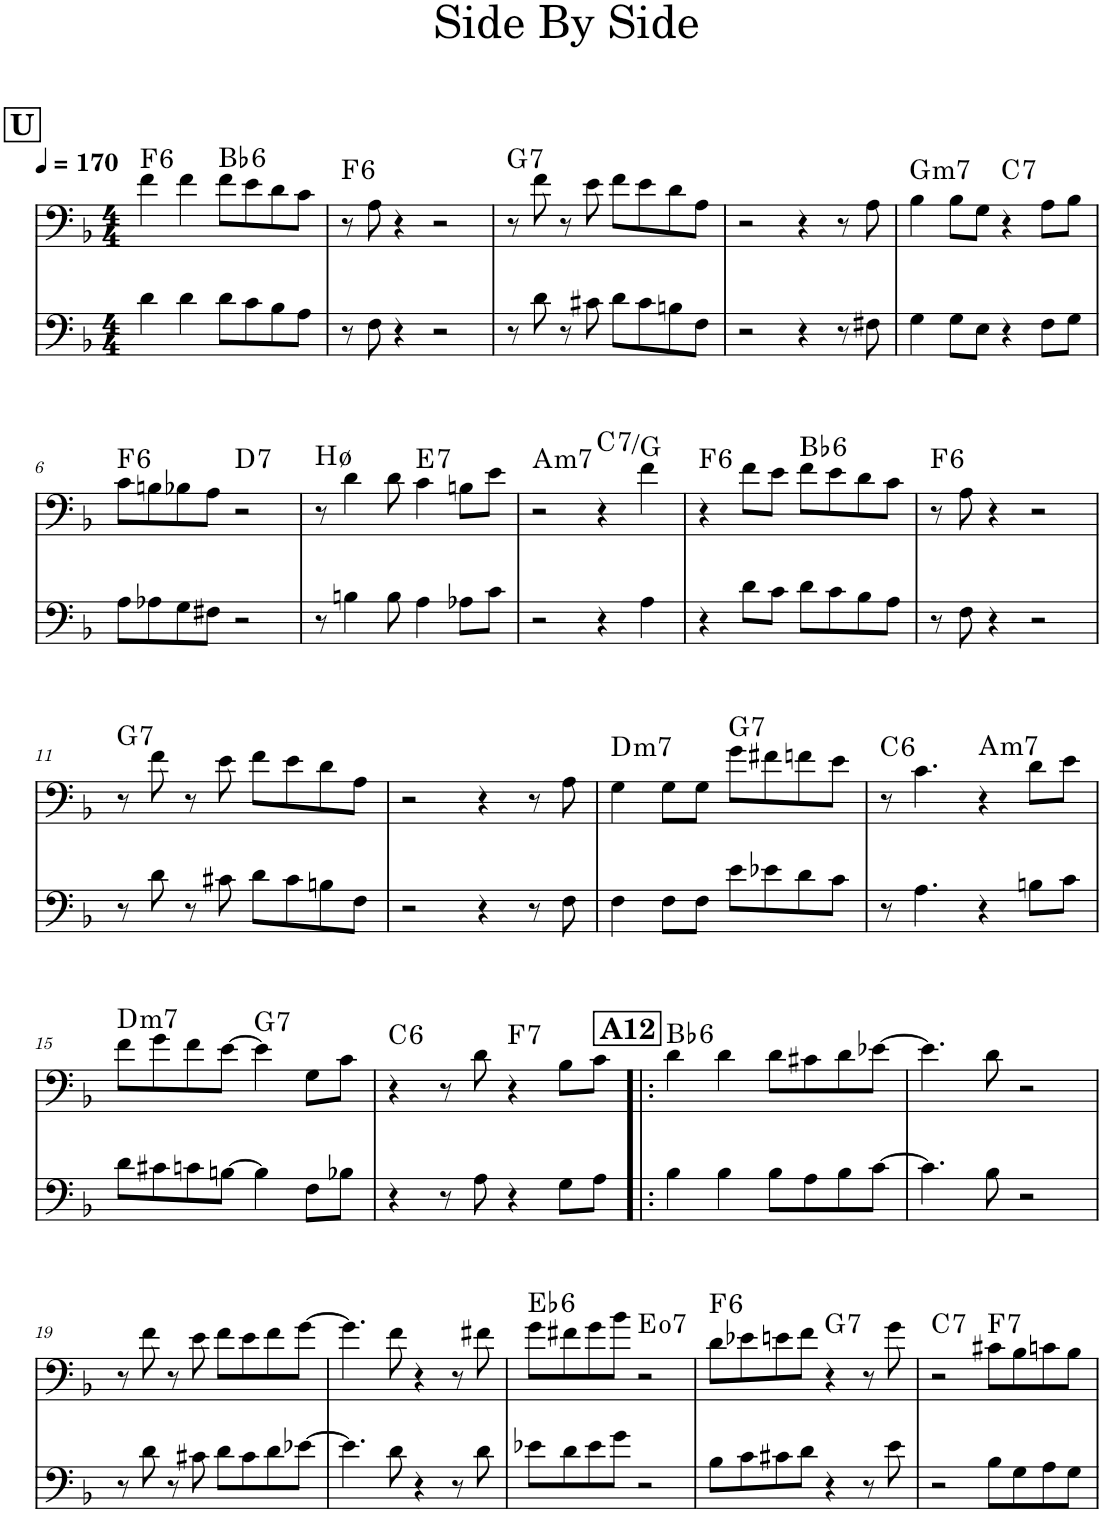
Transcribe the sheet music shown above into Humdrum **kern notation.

**kern	**kern	**harte
*part2	*part1	*part1
*staff2	*staff1	*
*I"Piano	*I"Piano, melodija	*
*I'Pno	*I'Pno	*
*clefF4	*clefF4	*
*k[b-]	*k[b-]	*
*M4/4	*M4/4	*
*MM170	*MM170	*
!!LO:REH:place=s1:a:B:cj:fs=14:t=U
=1	=1	=1
!	!	!LO:H:kt=6
4d\	4f\	F:maj6
4d\	4f\	.
!	!	!LO:H:kt=6
8d\L	8f\L	Bb:maj6
8c\	8e\	.
8B-\	8d\	.
8A\J	8c\J	.
=2	=2	=2
!	!	!LO:H:kt=6
8r	8r	F:maj6
8F\	8A\	.
4r	4r	.
2r	2r	.
=3	=3	=3
!	!	!LO:H:kt=7
8r	8r	G:7
8d\	8f\	.
8r	8r	.
8c#X\	8e\	.
8d\L	8f\L	.
8c#\	8e\	.
8Bn\	8d\	.
8F\J	8A\J	.
=4	=4	=4
!	!	!LO:H:kt=N.C.
2r	2r	N
4r	4r	.
8r	8r	.
8F#X\	8A\	.
=5	=5	=5
!	!	!LO:H:kt=m7
4G\	4B-\	G:min7
8G\L	8B-\L	.
8E\J	8G\J	.
!	!	!LO:H:kt=7
4r	4r	C:7
8F\L	8A\L	.
8G\J	8B-\J	.
!!LO:LB:g=z
=6	=6	=6
!	!	!LO:H:kt=6
8A\L	8c\L	F:maj6
8A-X\	8Bn\	.
8G\	8B-X\	.
8F#X\J	8A\J	.
!	!	!LO:H:kt=7
2r	2r	D:7
=7	=7	=7
8r	8r	B:hdim7
4Bn\	4d\	.
8B\	8d\	.
!	!	!LO:H:kt=7
4A\	4c\	E:7
8A-X\L	8Bn\L	.
8c\J	8e\J	.
=8	=8	=8
!	!	!LO:H:kt=m7
2r	2r	A:min7
!	!	!LO:H:kt=7
4r	4r	C:7/5
4A\	4f\	.
=9	=9	=9
!	!	!LO:H:kt=6
4r	4r	F:maj6
8d\L	8f\L	.
8c\J	8e\J	.
!	!	!LO:H:kt=6
8d\L	8f\L	Bb:maj6
8c\	8e\	.
8B-\	8d\	.
8A\J	8c\J	.
=10	=10	=10
!	!	!LO:H:kt=6
8r	8r	F:maj6
8F\	8A\	.
4r	4r	.
2r	2r	.
!!LO:LB:g=z
=11	=11	=11
!	!	!LO:H:kt=7
8r	8r	G:7
8d\	8f\	.
8r	8r	.
8c#X\	8e\	.
8d\L	8f\L	.
8c#\	8e\	.
8Bn\	8d\	.
8F\J	8A\J	.
=12	=12	=12
!	!	!LO:H:kt=N.C.
2r	2r	N
4r	4r	.
8r	8r	.
8F\	8A\	.
=13	=13	=13
!	!	!LO:H:kt=m7
4F\	4G\	D:min7
8F\L	8G\L	.
8F\J	8G\J	.
!	!	!LO:H:kt=7
8e\L	8g\L	G:7
8e-X\	8f#X\	.
8d\	8fn\	.
8c\J	8e\J	.
=14	=14	=14
!	!	!LO:H:kt=6
8r	8r	C:maj6
4.A\	4.c\	.
!	!	!LO:H:kt=m7
4r	4r	A:min7
8Bn\L	8d\L	.
8c\J	8e\J	.
!!LO:LB:g=z
=15	=15	=15
!	!	!LO:H:kt=m7
8d\L	8f\L	D:min7
8c#X\	8g\	.
8cn\	8f\	.
[8Bn\J	[8e\J	.
!	!	!LO:H:kt=7
4B\]	4e\]	G:7
8F\L	8G\L	.
8B-X\J	8c\J	.
=16	=16	=16
!	!	!LO:H:kt=6
4r	4r	C:maj6
8r	8r	.
8A\	8d\	.
!	!	!LO:H:kt=7
4r	4r	F:7
8G\L	8B-\L	.
8A\J	8c\J	.
!!LO:REH:place=s1:a:B:cj:fs=14:t=A12
=17!|:	=17!|:	=17!|:
!	!	!LO:H:kt=6
4B-\	4d\	Bb:maj6
4B-\	4d\	.
8B-\L	8d\L	.
8A\	8c#X\	.
8B-\	8d\	.
[8c\J	[8e-X\J	.
=18	=18	=18
!	!	!LO:H:kt=N.C.
4.c\]	4.e-\]	N
8B-\	8d\	.
2r	2r	.
!!LO:LB:g=z
=19	=19	=19
!	!	!LO:H:kt=N.C.
8r	8r	N
8d\	8f\	.
8r	8r	.
8c#X\	8e\	.
8d\L	8f\L	.
8c#\	8e\	.
8d\	8f\	.
[8e-X\J	[8g\J	.
=20	=20	=20
!	!	!LO:H:kt=N.C.
4.e-\]	4.g\]	N
8d\	8f\	.
4r	4r	.
8r	8r	.
8d\	8f#X\	.
=21	=21	=21
!	!	!LO:H:kt=6
8e-X\L	8g\L	Eb:maj6
8d\	8f#X\	.
8e-\	8g\	.
8g\J	8b-\J	.
!	!	!LO:H:kt=7
2r	2r	E:dim7
=22	=22	=22
!	!	!LO:H:kt=6
8B-\L	8d\L	F:maj6
8c\	8e-X\	.
8c#X\	8en\	.
8d\J	8f\J	.
!	!	!LO:H:kt=7
4r	4r	G:7
8r	8r	.
8e\	8g\	.
=23	=23	=23
!	!	!LO:H:kt=7
2r	2r	C:7
!	!	!LO:H:kt=7
8B-\L	8c#X\L	F:7
8G\	8B-\	.
8A\	8cn\	.
8G\J	8B-\J	.
=	=	=
*-	*-	*-
